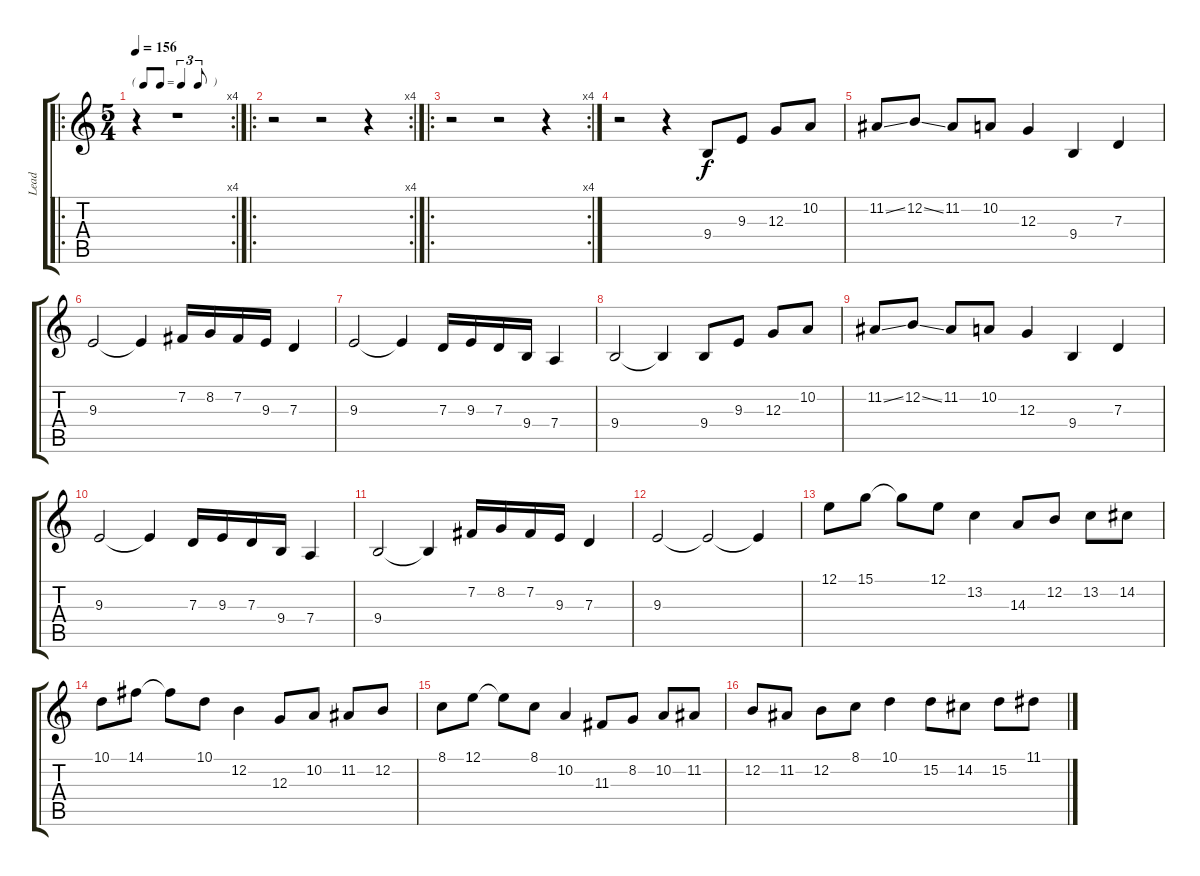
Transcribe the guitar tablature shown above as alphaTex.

\track ("Lead" "Lead") {instrument tenorsax}
\staff {score tabs}
\tuning (E4 B3 G3 D3 A2 E2) {hide}
\ro
\rc 4
\ts (5 4)
\tf triplet8th
\tempo 156
\clef g2
\ks c
r.4{dy f instrument tenorsax} r.1 |
\ro
\rc 4
r.2 r.2 r.4 |
\ro
\rc 4
r.2 r.2 r.4 |
r.2 r.4 9.4.8 9.3.8 12.3.8 10.2.8 |
11.2{ss}.8 12.2{ss}.8 11.2.8 10.2.8 12.3.4 9.4.4 7.3.4 |
9.3.2 9.3{t}.4 7.2.16 8.2.16 7.2.16 9.3.16 7.3.4 |
9.3.2 9.3{t}.4 7.3.16 9.3.16 7.3.16 9.4.16 7.4.4 |
9.4.2 9.4{t}.4 9.4.8 9.3.8 12.3.8 10.2.8 |
11.2{ss}.8 12.2{ss}.8 11.2.8 10.2.8 12.3.4 9.4.4 7.3.4 |
9.3.2 9.3{t}.4 7.3.16 9.3.16 7.3.16 9.4.16 7.4.4 |
9.4.2 9.4{t}.4 7.2.16 8.2.16 7.2.16 9.3.16 7.3.4 |
9.3.2 9.3{t}.2 9.3{t}.4 |
12.1.8 15.1.8 15.1{t}.8 12.1.8 13.2.4 14.3.8 12.2.8 13.2.8 14.2.8 |
10.1.8 14.1.8 14.1{t}.8 10.1.8 12.2.4 12.3.8 10.2.8 11.2.8 12.2.8 |
8.1.8 12.1.8 12.1{t}.8 8.1.8 10.2.4 11.3.8 8.2.8 10.2.8 11.2.8 |
12.2.8 11.2.8 12.2.8 8.1.8 10.1.4 15.2.8 14.2.8 15.2.8 11.1.8
